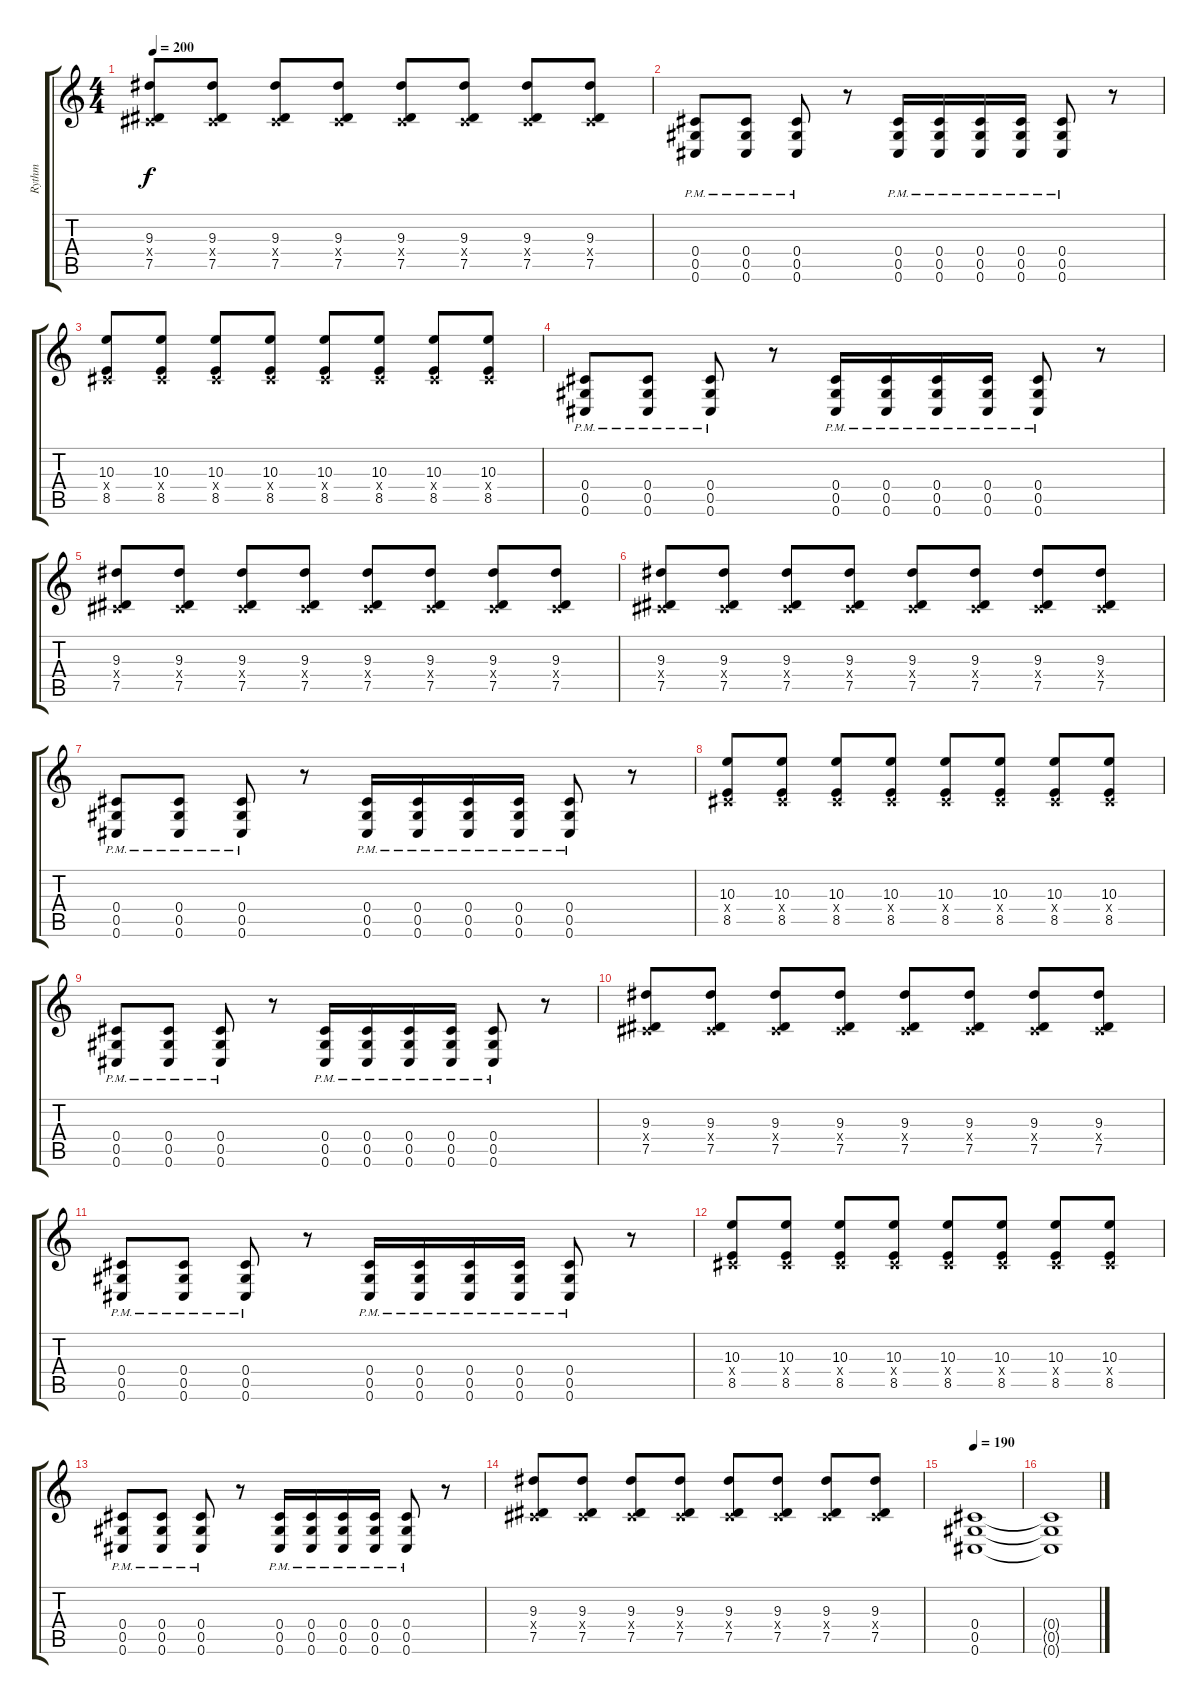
\track ("Rythm" "Rythm") {instrument distortionguitar}
\staff {score tabs}
\tuning (Eb4 Bb3 Gb3 Db3 Ab2 Db2) {hide}
\ts (4 4)
\tempo 200
\clef g2
\ks c
(9.3 0.4{x} 7.5).8{dy f} (9.3 0.4{x} 7.5).8 (9.3 0.4{x} 7.5).8 (9.3 0.4{x} 7.5).8 (9.3 0.4{x} 7.5).8 (9.3 0.4{x} 7.5).8 (9.3 0.4{x} 7.5).8 (9.3 0.4{x} 7.5).8 |
(0.4{pm} 0.5{pm} 0.6{pm}).8 (0.4{pm} 0.5{pm} 0.6{pm}).8 (0.4{pm} 0.5{pm} 0.6{pm}).8 r.8 (0.4{pm} 0.5{pm} 0.6{pm}).16 (0.4{pm} 0.5{pm} 0.6{pm}).16 (0.4{pm} 0.5{pm} 0.6{pm}).16 (0.4{pm} 0.5{pm} 0.6{pm}).16 (0.4{pm} 0.5{pm} 0.6{pm}).8 r.8 |
(10.3 0.4{x} 8.5).8 (10.3 0.4{x} 8.5).8 (10.3 0.4{x} 8.5).8 (10.3 0.4{x} 8.5).8 (10.3 0.4{x} 8.5).8 (10.3 0.4{x} 8.5).8 (10.3 0.4{x} 8.5).8 (10.3 0.4{x} 8.5).8 |
(0.4{pm} 0.5{pm} 0.6{pm}).8 (0.4{pm} 0.5{pm} 0.6{pm}).8 (0.4{pm} 0.5{pm} 0.6{pm}).8 r.8 (0.4{pm} 0.5{pm} 0.6{pm}).16 (0.4{pm} 0.5{pm} 0.6{pm}).16 (0.4{pm} 0.5{pm} 0.6{pm}).16 (0.4{pm} 0.5{pm} 0.6{pm}).16 (0.4{pm} 0.5{pm} 0.6{pm}).8 r.8 |
(9.3 0.4{x} 7.5).8 (9.3 0.4{x} 7.5).8 (9.3 0.4{x} 7.5).8 (9.3 0.4{x} 7.5).8 (9.3 0.4{x} 7.5).8 (9.3 0.4{x} 7.5).8 (9.3 0.4{x} 7.5).8 (9.3 0.4{x} 7.5).8 |
(9.3 0.4{x} 7.5).8 (9.3 0.4{x} 7.5).8 (9.3 0.4{x} 7.5).8 (9.3 0.4{x} 7.5).8 (9.3 0.4{x} 7.5).8 (9.3 0.4{x} 7.5).8 (9.3 0.4{x} 7.5).8 (9.3 0.4{x} 7.5).8 |
(0.4{pm} 0.5{pm} 0.6{pm}).8 (0.4{pm} 0.5{pm} 0.6{pm}).8 (0.4{pm} 0.5{pm} 0.6{pm}).8 r.8 (0.4{pm} 0.5{pm} 0.6{pm}).16 (0.4{pm} 0.5{pm} 0.6{pm}).16 (0.4{pm} 0.5{pm} 0.6{pm}).16 (0.4{pm} 0.5{pm} 0.6{pm}).16 (0.4{pm} 0.5{pm} 0.6{pm}).8 r.8 |
(10.3 0.4{x} 8.5).8 (10.3 0.4{x} 8.5).8 (10.3 0.4{x} 8.5).8 (10.3 0.4{x} 8.5).8 (10.3 0.4{x} 8.5).8 (10.3 0.4{x} 8.5).8 (10.3 0.4{x} 8.5).8 (10.3 0.4{x} 8.5).8 |
(0.4{pm} 0.5{pm} 0.6{pm}).8 (0.4{pm} 0.5{pm} 0.6{pm}).8 (0.4{pm} 0.5{pm} 0.6{pm}).8 r.8 (0.4{pm} 0.5{pm} 0.6{pm}).16 (0.4{pm} 0.5{pm} 0.6{pm}).16 (0.4{pm} 0.5{pm} 0.6{pm}).16 (0.4{pm} 0.5{pm} 0.6{pm}).16 (0.4{pm} 0.5{pm} 0.6{pm}).8 r.8 |
(9.3 0.4{x} 7.5).8 (9.3 0.4{x} 7.5).8 (9.3 0.4{x} 7.5).8 (9.3 0.4{x} 7.5).8 (9.3 0.4{x} 7.5).8 (9.3 0.4{x} 7.5).8 (9.3 0.4{x} 7.5).8 (9.3 0.4{x} 7.5).8 |
(0.4{pm} 0.5{pm} 0.6{pm}).8 (0.4{pm} 0.5{pm} 0.6{pm}).8 (0.4{pm} 0.5{pm} 0.6{pm}).8 r.8 (0.4{pm} 0.5{pm} 0.6{pm}).16 (0.4{pm} 0.5{pm} 0.6{pm}).16 (0.4{pm} 0.5{pm} 0.6{pm}).16 (0.4{pm} 0.5{pm} 0.6{pm}).16 (0.4{pm} 0.5{pm} 0.6{pm}).8 r.8 |
(10.3 0.4{x} 8.5).8 (10.3 0.4{x} 8.5).8 (10.3 0.4{x} 8.5).8 (10.3 0.4{x} 8.5).8 (10.3 0.4{x} 8.5).8 (10.3 0.4{x} 8.5).8 (10.3 0.4{x} 8.5).8 (10.3 0.4{x} 8.5).8 |
(0.4{pm} 0.5{pm} 0.6{pm}).8 (0.4{pm} 0.5{pm} 0.6{pm}).8 (0.4{pm} 0.5{pm} 0.6{pm}).8 r.8 (0.4{pm} 0.5{pm} 0.6{pm}).16 (0.4{pm} 0.5{pm} 0.6{pm}).16 (0.4{pm} 0.5{pm} 0.6{pm}).16 (0.4{pm} 0.5{pm} 0.6{pm}).16 (0.4{pm} 0.5{pm} 0.6{pm}).8 r.8 |
(9.3 0.4{x} 7.5).8 (9.3 0.4{x} 7.5).8 (9.3 0.4{x} 7.5).8 (9.3 0.4{x} 7.5).8 (9.3 0.4{x} 7.5).8 (9.3 0.4{x} 7.5).8 (9.3 0.4{x} 7.5).8 (9.3 0.4{x} 7.5).8 |
\tempo 190
(0.4 0.5 0.6).1 |
(0.4{t} 0.5{t} 0.6{t}).1
